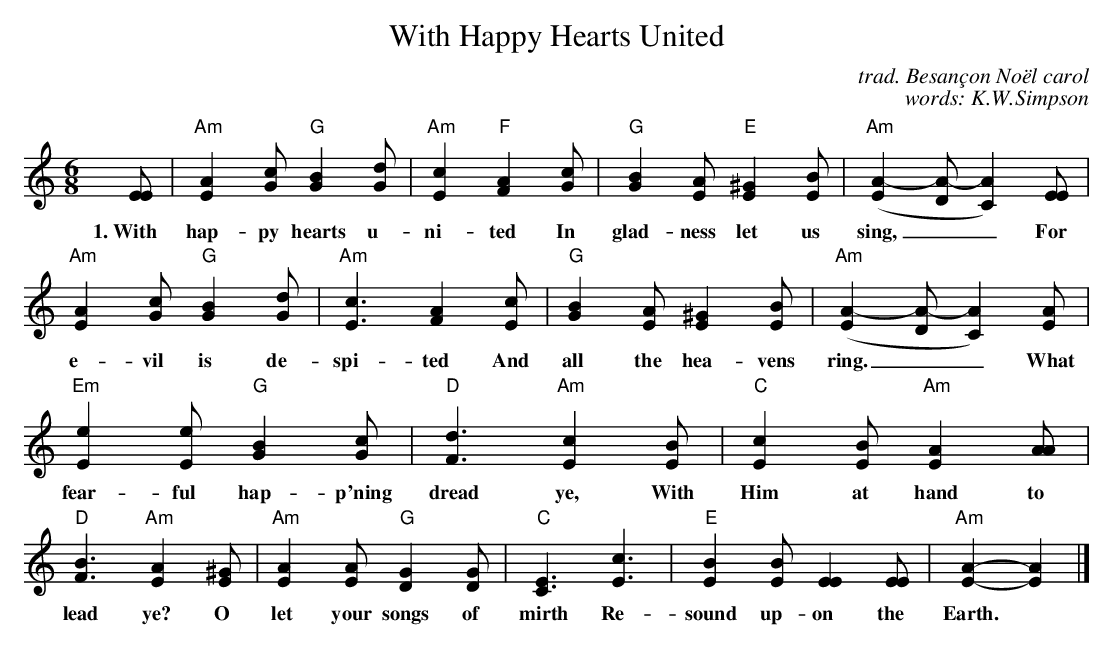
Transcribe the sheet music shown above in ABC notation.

X:1
T: With Happy Hearts United
C: trad. Besan\,con No\"el carol
C: words: K.W.Simpson
M: 6/8
L: 1/8
K: Am
[EE] | "Am"[A2E2][cG] "G"[B2G2][dG] | "Am"[c2E2] "F"[A2F2][cG] | "G"[B2G2][AE] "E"[^G2E2][BE] |
w: 1.~With hap-py hearts u-ni-ted In glad-ness let us
"Am"([A2-E2][A-D] [A2C2])[EE] | "Am"[A2E2][cG] "G"[B2G2][dG] | "Am"[c3E3] [A2F2][cE] | "G"[B2G2][AE] [^G2E2][BE] |
w: sing,__ For e-vil is de-spi-ted And all the hea-vens
"Am"([A2-E2][A-D] [A2C2])[AE] | "Em"[e2E2][eE] "G"[B2G2][cG] | "D"[d3F3] "Am"[c2E2][BE] | "C"[c2E2][BE] "Am"[A2E2][AA] |
w: ring.__ What fear-ful hap-p'ning dread ye, With Him at hand to
"D"[B3F3] "Am"[A2E2][^GE] | "Am"[A2E2][AE] "G"[G2D2][GD] | "C"[E3C3] [c3E3] | "E"[B2E2][BE] [E2E2][EE] | "Am"[A2-E2-] [A2E2] |]
w: lead ye? O let your songs of mirth Re-sound up-on the Earth.
